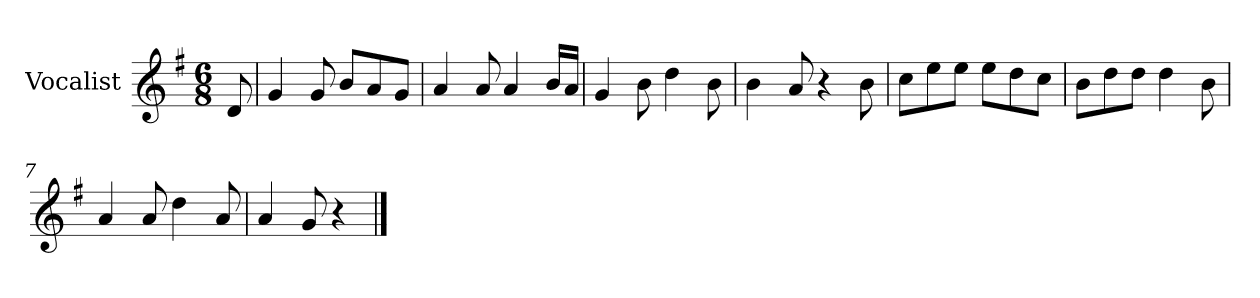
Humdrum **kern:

**kern
*part1
*staff1
*I"Vocalist
*k[f#]
*G:
*M6/8
=
8d
=1
4g
8g
8bL
8a
8gJ
=2
4a
8a
4a
16bLL
16aJJ
=3
4g
8b
4dd
8b
=4
4b
8a
4r
8b
=5
8ccL
8ee
8eeJ
8eeL
8dd
8ccJ
=6
8bL
8dd
8ddJ
4dd
8b
=7
4a
8a
4dd
8a
=8
4a
8g
4r
==
*-
